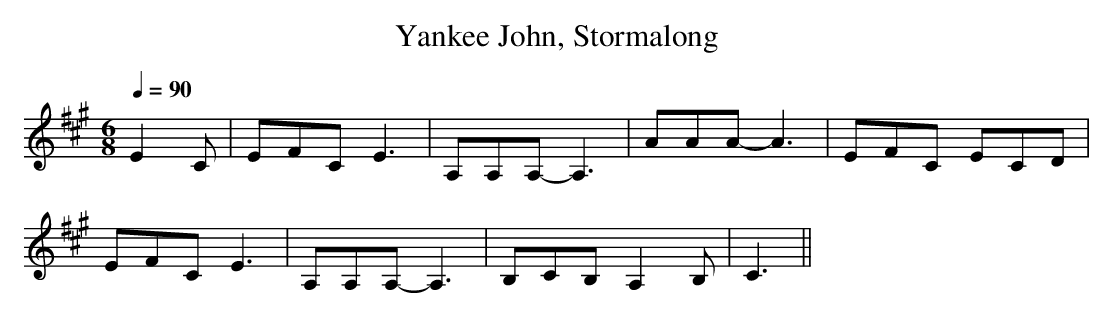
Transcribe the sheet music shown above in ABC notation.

X:1
T:Yankee John, Stormalong
M:6/8
L:1/8
Q:1/4=90
K:A
E2C|\
EFC E3|A,A,A,-A,3|AAA-A3|EFC ECD|
EFC E3|A,A,A,-A,3|B,CB, A,2B,|C3||
